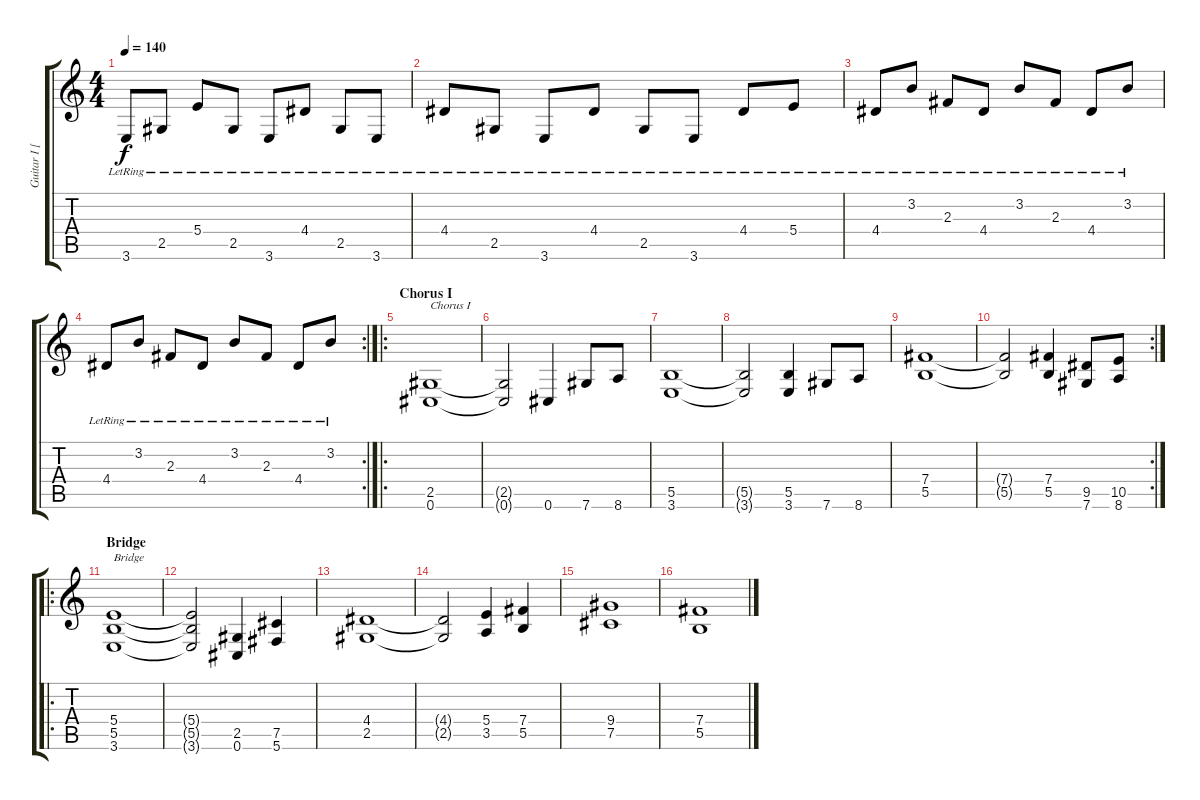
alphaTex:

\track ("Guitar I [Sundin]" "Guitar I [") {instrument distortionguitar}
\staff {score tabs}
\tuning (Db4 Ab3 E3 B2 Gb2 Db2) {hide}
\ts (4 4)
\tempo 140
\clef g2
\ks c
3.6{lr}.8{dy f} 2.5{lr}.8 5.4{lr}.8 2.5{lr}.8 3.6{lr}.8 4.4{lr}.8 2.5{lr}.8 3.6{lr}.8 |
4.4{lr}.8 2.5{lr}.8 3.6{lr}.8 4.4{lr}.8 2.5{lr}.8 3.6{lr}.8 4.4{lr}.8 5.4{lr}.8 |
4.4{lr}.8 3.2{lr}.8 2.3{lr}.8 4.4{lr}.8 3.2{lr}.8 2.3{lr}.8 4.4{lr}.8 3.2{lr}.8 |
\rc 2
4.4{lr}.8 3.2{lr}.8 2.3{lr}.8 4.4{lr}.8 3.2{lr}.8 2.3{lr}.8 4.4{lr}.8 3.2{lr}.8 |
\ro
\section ("" "Chorus I")
(2.5 0.6).1{txt "Chorus I"} |
(2.5{t} 0.6{t}).2 0.6.4 7.6.8 8.6.8 |
(5.5 3.6).1 |
(5.5{t} 3.6{t}).2 (5.5 3.6).4 7.6.8 8.6.8 |
(7.4 5.5).1 |
\rc 2
(7.4{t} 5.5{t}).2 (7.4 5.5).4 (9.5 7.6).8 (10.5 8.6).8 |
\ro
\section ("" "Bridge")
(5.4 5.5 3.6).1{txt "Bridge"} |
(5.4{t} 5.5{t} 3.6{t}).2 (2.5 0.6).4 (7.5 5.6).4 |
(4.4 2.5).1 |
(4.4{t} 2.5{t}).2 (5.4 3.5).4 (7.4 5.5).4 |
(9.4 7.5).1 |
(7.4 5.5).1
